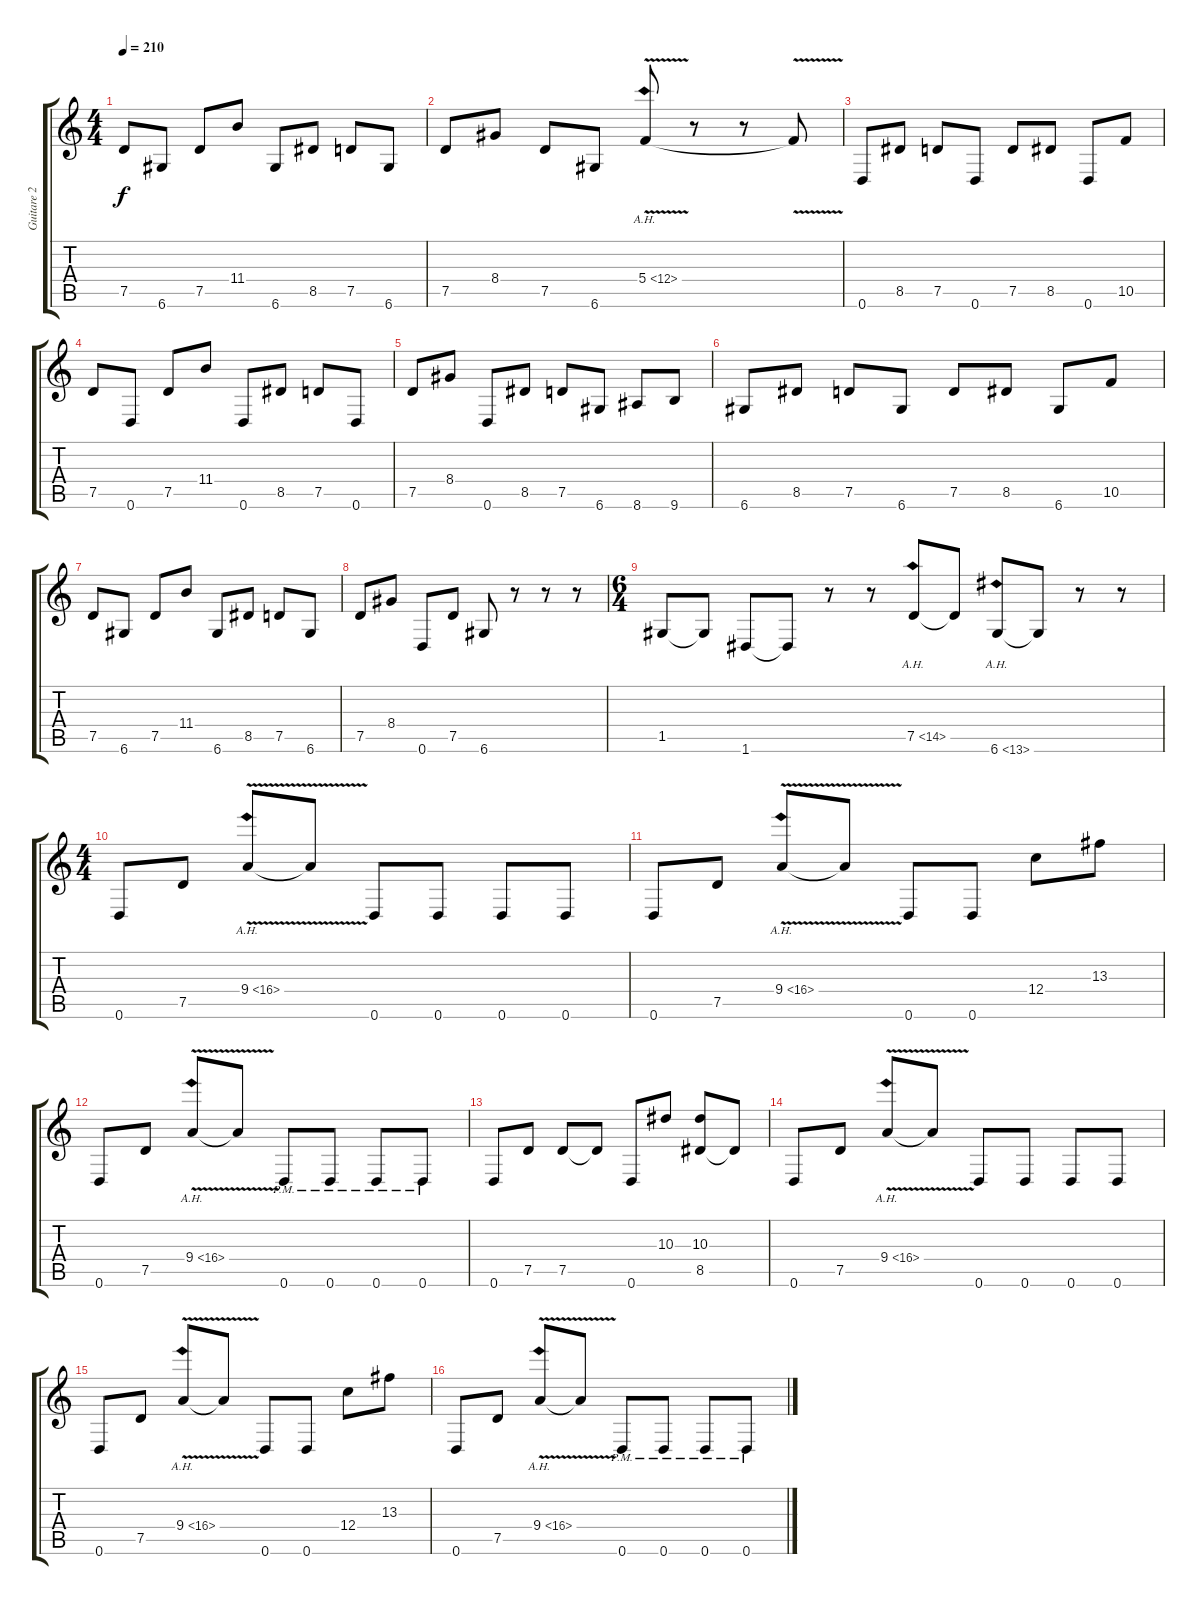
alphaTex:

\track ("Guitare 2" "Guitare 2") {instrument distortionguitar}
\staff {score tabs}
\tuning (D4 A3 F3 C3 G2 D2) {hide}
\ts (4 4)
\tempo 210
\clef g2
\ks c
7.5.8{dy f} 6.6.8 7.5.8 11.4.8 6.6.8 8.5.8 7.5.8 6.6.8 |
7.5.8 8.4.8 7.5.8 6.6.8 5.4{ah 7 v}.8 r.8 r.8 5.4{t}.8 |
0.6.8 8.5.8 7.5.8 0.6.8 7.5.8 8.5.8 0.6.8 10.5.8 |
7.5.8 0.6.8 7.5.8 11.4.8 0.6.8 8.5.8 7.5.8 0.6.8 |
7.5.8 8.4.8 0.6.8 8.5.8 7.5.8 6.6.8 8.6.8 9.6.8 |
6.6.8 8.5.8 7.5.8 6.6.8 7.5.8 8.5.8 6.6.8 10.5.8 |
7.5.8 6.6.8 7.5.8 11.4.8 6.6.8 8.5.8 7.5.8 6.6.8 |
7.5.8 8.4.8 0.6.8 7.5.8 6.6.8 r.8 r.8 r.8 |
\ts (6 4)
1.5.8 1.5{t}.8 1.6.8 1.6{t}.8 r.8 r.8 7.5{ah 7}.8 7.5{t}.8 6.6{ah 7}.8 6.6{t}.8 r.8 r.8 |
\ts (4 4)
0.6.8 7.5.8 9.4{ah 7 v}.8 9.4{t}.8 0.6.8 0.6.8 0.6.8 0.6.8 |
0.6.8 7.5.8 9.4{ah 7 v}.8 9.4{t}.8 0.6.8 0.6.8 12.4.8 13.3.8 |
0.6.8 7.5.8 9.4{ah 7 v}.8 9.4{t}.8 0.6{pm}.8 0.6{pm}.8 0.6{pm}.8 0.6{pm}.8 |
0.6.8 7.5.8 7.5.8 7.5{t}.8 0.6.8 10.3.8 (10.3 8.5).8 8.5{t}.8 |
0.6.8 7.5.8 9.4{ah 7 v}.8 9.4{t}.8 0.6.8 0.6.8 0.6.8 0.6.8 |
0.6.8 7.5.8 9.4{ah 7 v}.8 9.4{t}.8 0.6.8 0.6.8 12.4.8 13.3.8 |
0.6.8 7.5.8 9.4{ah 7 v}.8 9.4{t}.8 0.6{pm}.8 0.6{pm}.8 0.6{pm}.8 0.6{pm}.8
